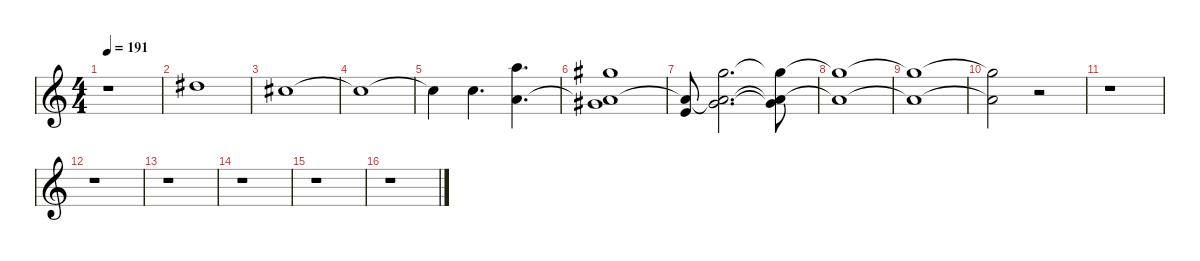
\defaultSystemsLayout 4
\hideDynamics
\bracketExtendMode nobrackets
\singleTrackTrackNamePolicy hidden
\multiTrackTrackNamePolicy hidden
\firstSystemTrackNameMode fullname
\firstSystemTrackNameOrientation horizontal
\otherSystemsTrackNameOrientation horizontal
\track ("Nanotron" "vln.") {instrument stringensemble1}
\staff {score}
\tuning (E4 B3 G3 D3 A2 E2 B1)
\ts (4 4)
\tempo 191
\clef g2
\ks c
r.1{dy f beam Down} |
11.1{acc #}.1{dy mf beam Down} |
9.1{acc #}.1{dy mp beam Down} |
9.1{t acc #}.1{dy f beam Down} |
9.1{t acc #}.4{beam Down} 8.1.4{d dy mf beam Down} (17.1 14.3).4{d beam Down} |
(16.1{acc #} 18.4{acc #} 14.3{t}).1{beam Down} |
(14.4 14.3{t}).8{beam Up} (15.1 17.4 14.3{t}).2{d beam Down} (15.1{t} 17.4{t} 14.3{t}).8{dy f beam Down} |
(15.1{t} 14.3{t}).1{beam Down} |
(15.1{t} 14.3{t}).1{beam Down} |
(15.1{t} 14.3{t}).2{beam Down} r.2{beam Down} |
r.1{beam Down} |
r.1{beam Down} |
r.1{beam Down} |
r.1{beam Down} |
r.1{beam Down} |
r.1{beam Down}
